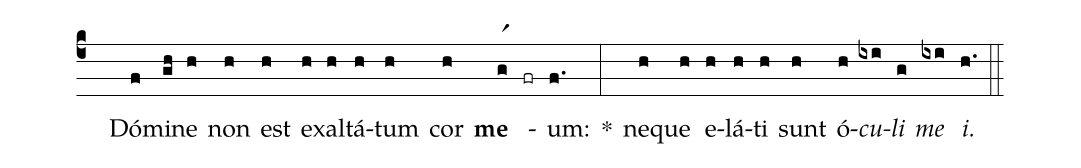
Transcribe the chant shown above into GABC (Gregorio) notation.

%%
(c4)
( )Dó(f)mi(gh)ne(h) non(h) est(h) ex(h)al(h)tá(h)tum(h) cor(h) <b>me</b>(gr1) -(fr) um:(f.) *(:)
ne(h)que(h) e(h)lá(h)ti(h) sunt(h) ó(h)<i>cu</i>(ixi)<i>li</i>(g) <i>me</i>(ixi) <i>i.</i>(h.) (::)
